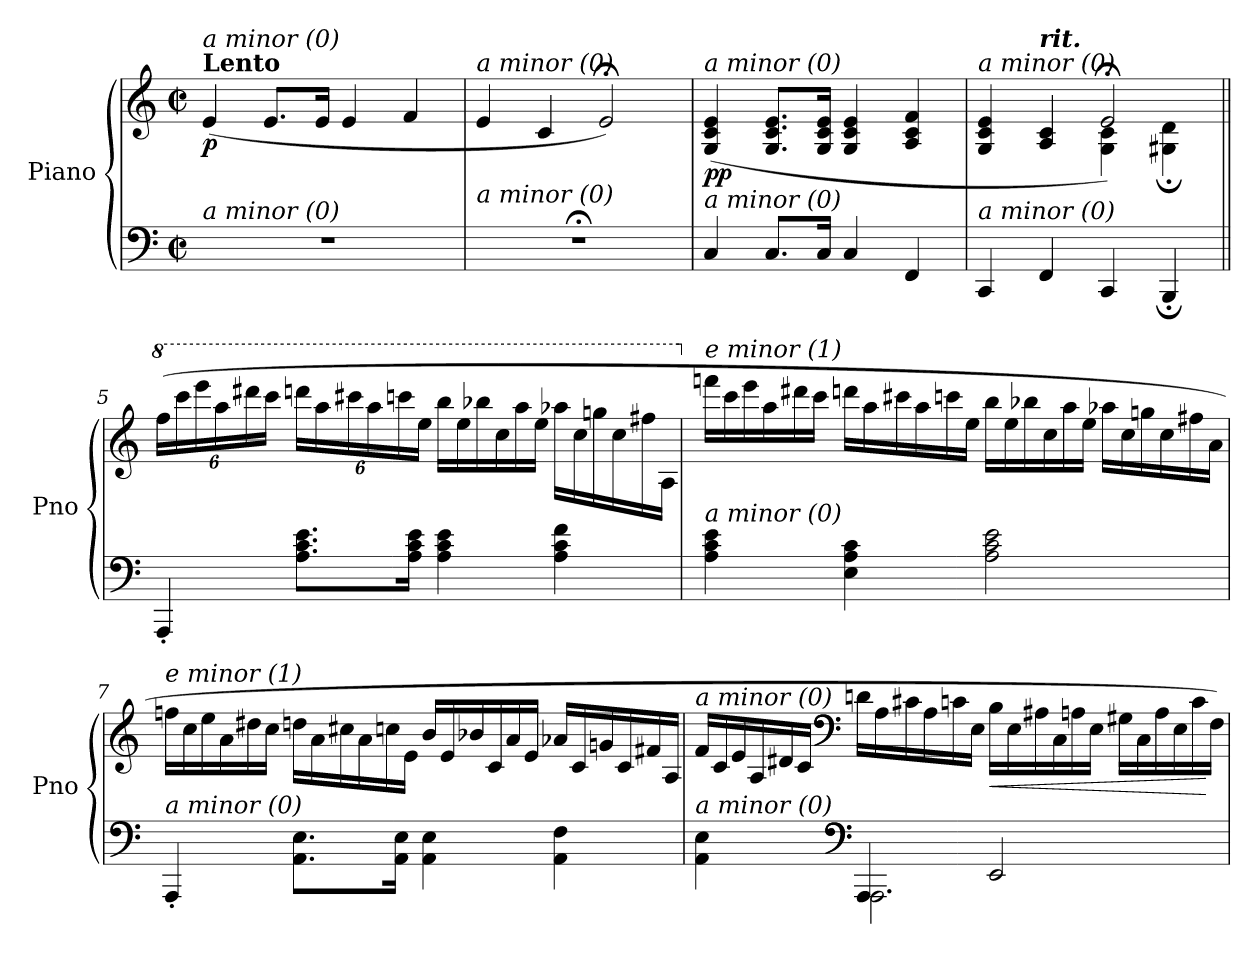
**kern	**kern	**dynam
*part1	*part1	*part1
*staff2	*staff1	*staff1/2
*I"Piano	*	*
*I'Pno	*	*
*clefF4	*clefG2	*
*k[]	*k[]	*
*M4/4	*M4/4	*
*met(c|)	*met(c|)	*
=1	=1	=1
!	!LO:TX:a:B:t=Lento	!
!	!LO:TX:i:t=a minor (0)	!
!LO:TX:i:t=a minor (0)	!	!
!	!	!LO:DY:b
1r	(4e/	p
.	8.e/L	.
.	16e/Jk	.
.	4e/	.
.	4f/	.
=2	=2	=2
!	!LO:TX:i:t=a minor (0)	!
!LO:TX:i:t=a minor (0)	!	!
1r;<	4e/	.
.	4c/	.
.	2e;</)	.
=3	=3	=3
!	!LO:TX:i:t=a minor (0)	!
!LO:TX:i:t=a minor (0)	!	!
!	!	!LO:DY:b
4C/	(4G/ 4c/ 4e/	pp
8.C/L	8.G/ 8.c/ 8.e/L	.
16C/Jk	16G/ 16c/ 16e/Jk	.
4C/	4G/ 4c/ 4e/	.
4FF/	4A/ 4c/ 4f/	.
=4	=4	=4
*^	*^	*
!	!	!LO:TX:i:t=a minor (0)	!	!
!LO:TX:i:t=a minor (0)	!	!	!	!
2ryy	4CC/	4G/ 4c/ 4e/	2ryy	.
!	!	!LO:TX:a:Bi:t=rit.	!	!
.	4FF/	4A/ 4c/	.	.
2ryy	4CC/	2e;</)	4G\ 4c\	.
.	4BBB;/	.	4G#X\; 4d\;	.
*v	*v	*	*	*
*	*v	*v	*
!!LO:LB:g=z
=5||	=5||	=5||
*	*8va	*
*	*Xbrackettup	*
*	*MM138	*
*^	*^	*
!	!	!LO:TX:a:B:t=Allegro con brio.	!	!
!	!	!LO:TX:i:t=e minor (1)	!	!
!LO:TX:i:t=a minor (0)	!	!	!	!
!	!	!	!	!LO:DY:b=2
!	!	!	!	!LO:DY:n=1:b
*v	*v	*	*	*
*	*v	*v	*
4AAA'/	(24fff\LL	fz other-dynamics
.	24cccc\	.
.	24eeee\	.
.	24aaa\	.
.	24dddd#X\	.
.	24cccc\JJ	.
8.A\ 8.c\ 8.e\L	24ddddn\LL	.
.	24aaa\	.
.	24cccc#X\	.
.	24aaa\	.
.	24ccccn\	.
16A\ 16c\ 16e\Jk	.	.
.	24eee\JJ	.
*	*Xtuplet	*
4A\ 4c\ 4e\	24bbb\LL	.
.	24eee\	.
.	24bbb-X\	.
.	24ccc\	.
.	24aaa\	.
.	24eee\JJ	.
4A\ 4c\ 4f\	24aaa-Xi\LL	.
.	24ccc\	.
.	24gggn\	.
.	24ccc\	.
.	24fff#X\	.
.	24a\JJ	.
!!LO:LB:g=z
=6	=6	=6
*	*X8va	*
!	!LO:TX:i:t=e minor (1)	!
!LO:TX:i:t=a minor (0)	!	!
4A\ 4c\ 4e\	24fffn\LL	.
.	24ccc\	.
.	24eee\	.
.	24aa\	.
.	24ddd#X\	.
.	24ccc\JJ	.
4E\ 4A\ 4c\	24dddn\LL	.
.	24aa\	.
.	24ccc#X\	.
.	24aa\	.
.	24cccn\	.
.	24ee\JJ	.
2A\ 2c\ 2e\	24bb\LL	.
.	24ee\	.
.	24bb-X\	.
.	24cc\	.
.	24aa\	.
.	24ee\JJ	.
.	24aa-Xi\LL	.
.	24cc\	.
.	24ggn\	.
.	24cc\	.
.	24ff#X\	.
.	24a\JJ	.
!!LO:LB:g=z
=7	=7	=7
!	!LO:TX:i:t=e minor (1)	!
!LO:TX:i:t=a minor (0)	!	!
!	!	!LO:DY:b
4AAA'/	24ffn\LL	other-dynamics
.	24cc\	.
.	24ee\	.
.	24a\	.
.	24dd#X\	.
.	24cc\JJ	.
8.AA\ 8.E\L	24ddn\LL	.
.	24a\	.
.	24cc#X\	.
.	24a\	.
.	24ccn\	.
16AA\ 16E\Jk	.	.
.	24e\JJ	.
4AA\ 4E\	24b/LL	.
.	24e/	.
.	24b-X/	.
.	24c/	.
.	24a/	.
.	24e/JJ	.
4AA\ 4F\	24a-Xi/LL	.
.	24c/	.
.	24gn/	.
.	24c/	.
.	24f#X/	.
.	24A/JJ	.
!!LO:LB:g=z
=8	=8	=8
*^	*^	*
!	!	!LO:TX:i:t=a minor (0)	!	!
!LO:TX:i:t=a minor (0)	!	!	!	!
4AA\ 4E\	4ryy	24f/LL	4ryy	.
.	.	24c/	.	.
.	.	24e/	.	.
.	.	24A/	.	.
.	.	24d#X/	.	.
.	.	24c/JJ	.	.
*clefF4	*	*clefF4	*	*
4AAA/	2.AAA\	24dn\LL	2.ryy	.
.	.	24A\	.	.
.	.	24c#X\	.	.
.	.	24A\	.	.
.	.	24cn\	.	.
.	.	24E\JJ	.	.
!	!	!	!	!LO:HP:b
2EE/	.	24B\LL	.	<
.	.	24E\	.	.
.	.	24A#Xi\	.	.
.	.	24C\	.	.
.	.	24A\	.	.
.	.	24E\JJ	.	.
.	.	24G#X\LL	.	.
.	.	24C\	.	.
.	.	24A\	.	.
.	.	24E\	.	.
.	.	24c\	.	.
.	.	24F\JJ)	.	[
*v	*v	*	*	*
*	*v	*v	*
=	=	=
*-	*-	*-
